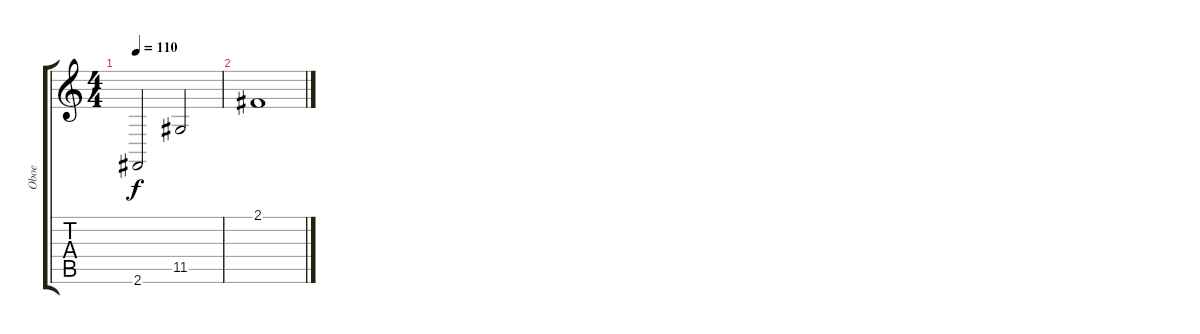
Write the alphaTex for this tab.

\track ("Oboe" "Oboe") {instrument oboe}
\staff {score tabs}
\tuning (E4 B3 G3 D3 A2 E2) {hide}
\ts (4 4)
\tempo 110
\clef g2
\ks c
2.6{t}.2{dy f} 11.5.2 |
2.1.1
